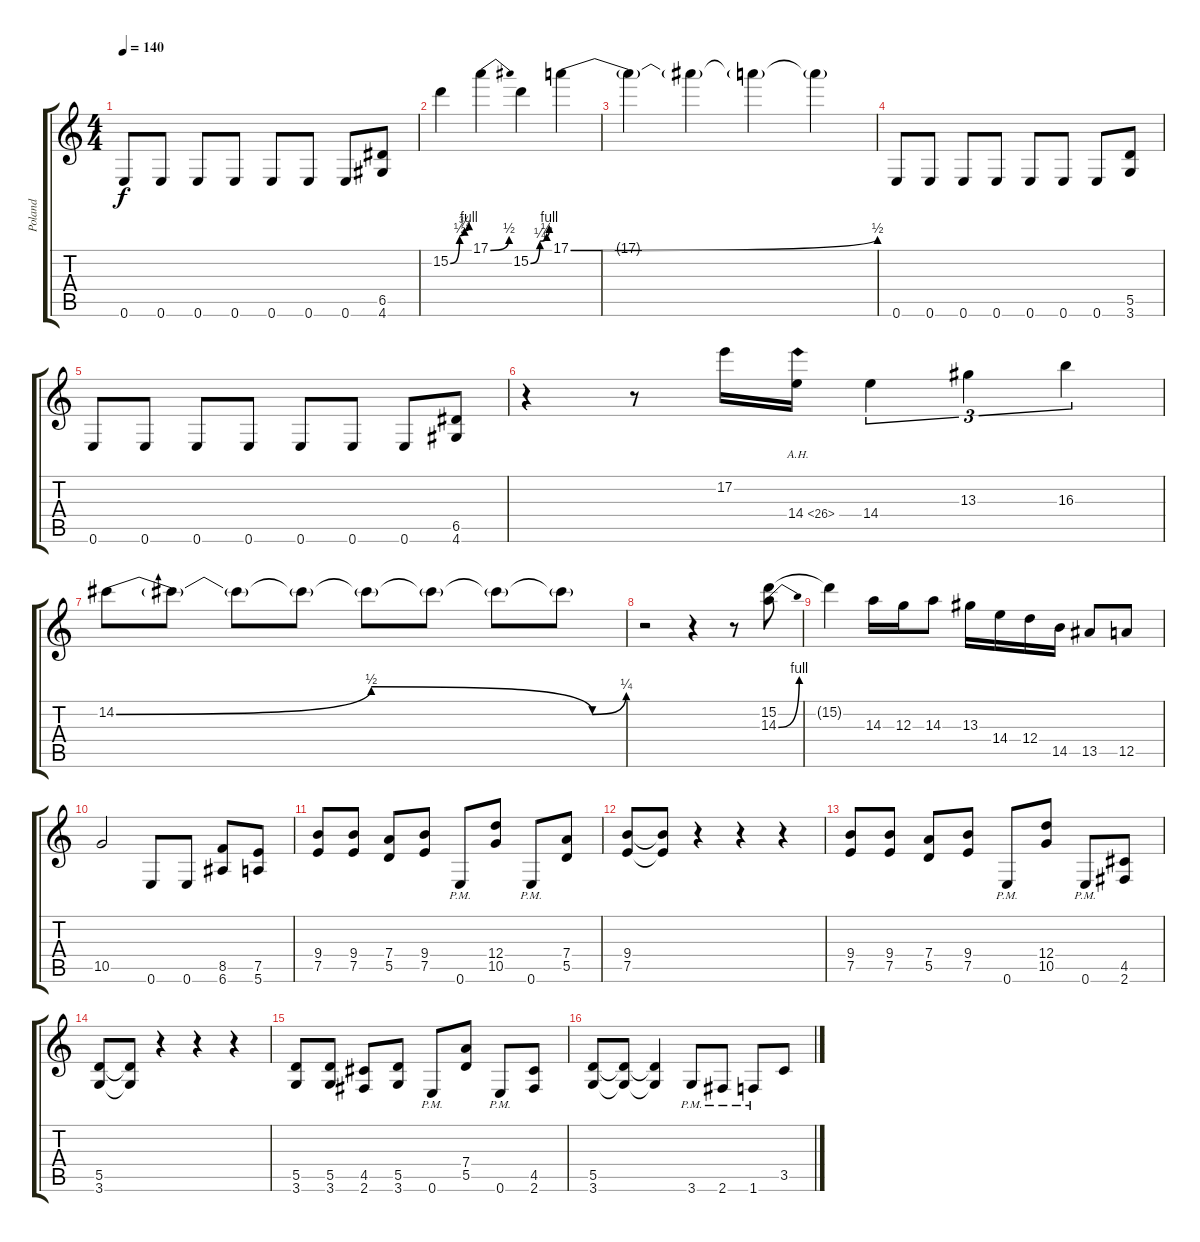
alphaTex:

\track ("Poland" "Poland") {instrument distortionguitar}
\staff {score tabs}
\tuning (E4 B3 G3 D3 A2 E2) {hide}
\ts (4 4)
\tempo 140
\clef g2
\ks c
0.6.8{dy f} 0.6.8 0.6.8 0.6.8 0.6.8 0.6.8 0.6.8 (6.5 4.6).8 |
15.2{be (custom 0 0 30 2 46 3 51 3 60 4)}.4 17.1{be (bend 0 0 60 2)}.4 15.2{be (custom 0 0 30 1 52 2 60 4)}.4 17.1{be (bend 0 0 60 2)}.4{volume 0} |
17.1{t}.4 17.1{t}.4 17.1{t}.4 17.1{t}.4 |
0.6.8 0.6.8 0.6.8 0.6.8 0.6.8 0.6.8 0.6.8 (5.5 3.6).8 |
0.6.8 0.6.8 0.6.8 0.6.8 0.6.8 0.6.8 0.6.8 (6.5 4.6).8 |
r.4{volume 16} r.8 17.2.16 14.4{ah 12}.16 14.4.4{tu (3 2)} 13.3.4{tu (3 2)} 16.3.4{tu (3 2)} |
14.2{be (custom 0 0 30 2 56 0 60 1)}.8 14.2{t}.8 14.2{t}.8 14.2{t}.8 14.2{t}.8 14.2{t}.8 14.2{t}.8 14.2{t}.8 |
r.2 r.4 r.8 (15.2 14.3{be (bend 0 0 60 4)}).8 |
15.2{t}.4 14.3.16 12.3.16 14.3.8 13.3.16 14.4.16 12.4.16 14.5.16 13.5.8 12.5.8 |
10.5.2 0.6.8 0.6.8 (8.5 6.6).8 (7.5 5.6).8 |
(9.4 7.5).8 (9.4 7.5).8 (7.4 5.5).8 (9.4 7.5).8 0.6{pm}.8 (12.4 10.5).8 0.6{pm}.8 (7.4 5.5).8 |
(9.4 7.5).8 (9.4{t} 7.5{t}).8 r.4 r.4 r.4 |
(9.4 7.5).8 (9.4 7.5).8 (7.4 5.5).8 (9.4 7.5).8 0.6{pm}.8 (12.4 10.5).8 0.6{pm}.8 (4.5 2.6).8 |
(5.5 3.6).8 (5.5{t} 3.6{t}).8 r.4 r.4 r.4 |
(5.5 3.6).8 (5.5 3.6).8 (4.5 2.6).8 (5.5 3.6).8 0.6{pm}.8 (7.4 5.5).8 0.6{pm}.8 (4.5 2.6).8 |
(5.5 3.6).8 (5.5{t} 3.6{t}).8 (5.5{t} 3.6{t}).4 3.6{pm}.8 2.6{pm}.8 1.6{pm}.8 3.5.8
